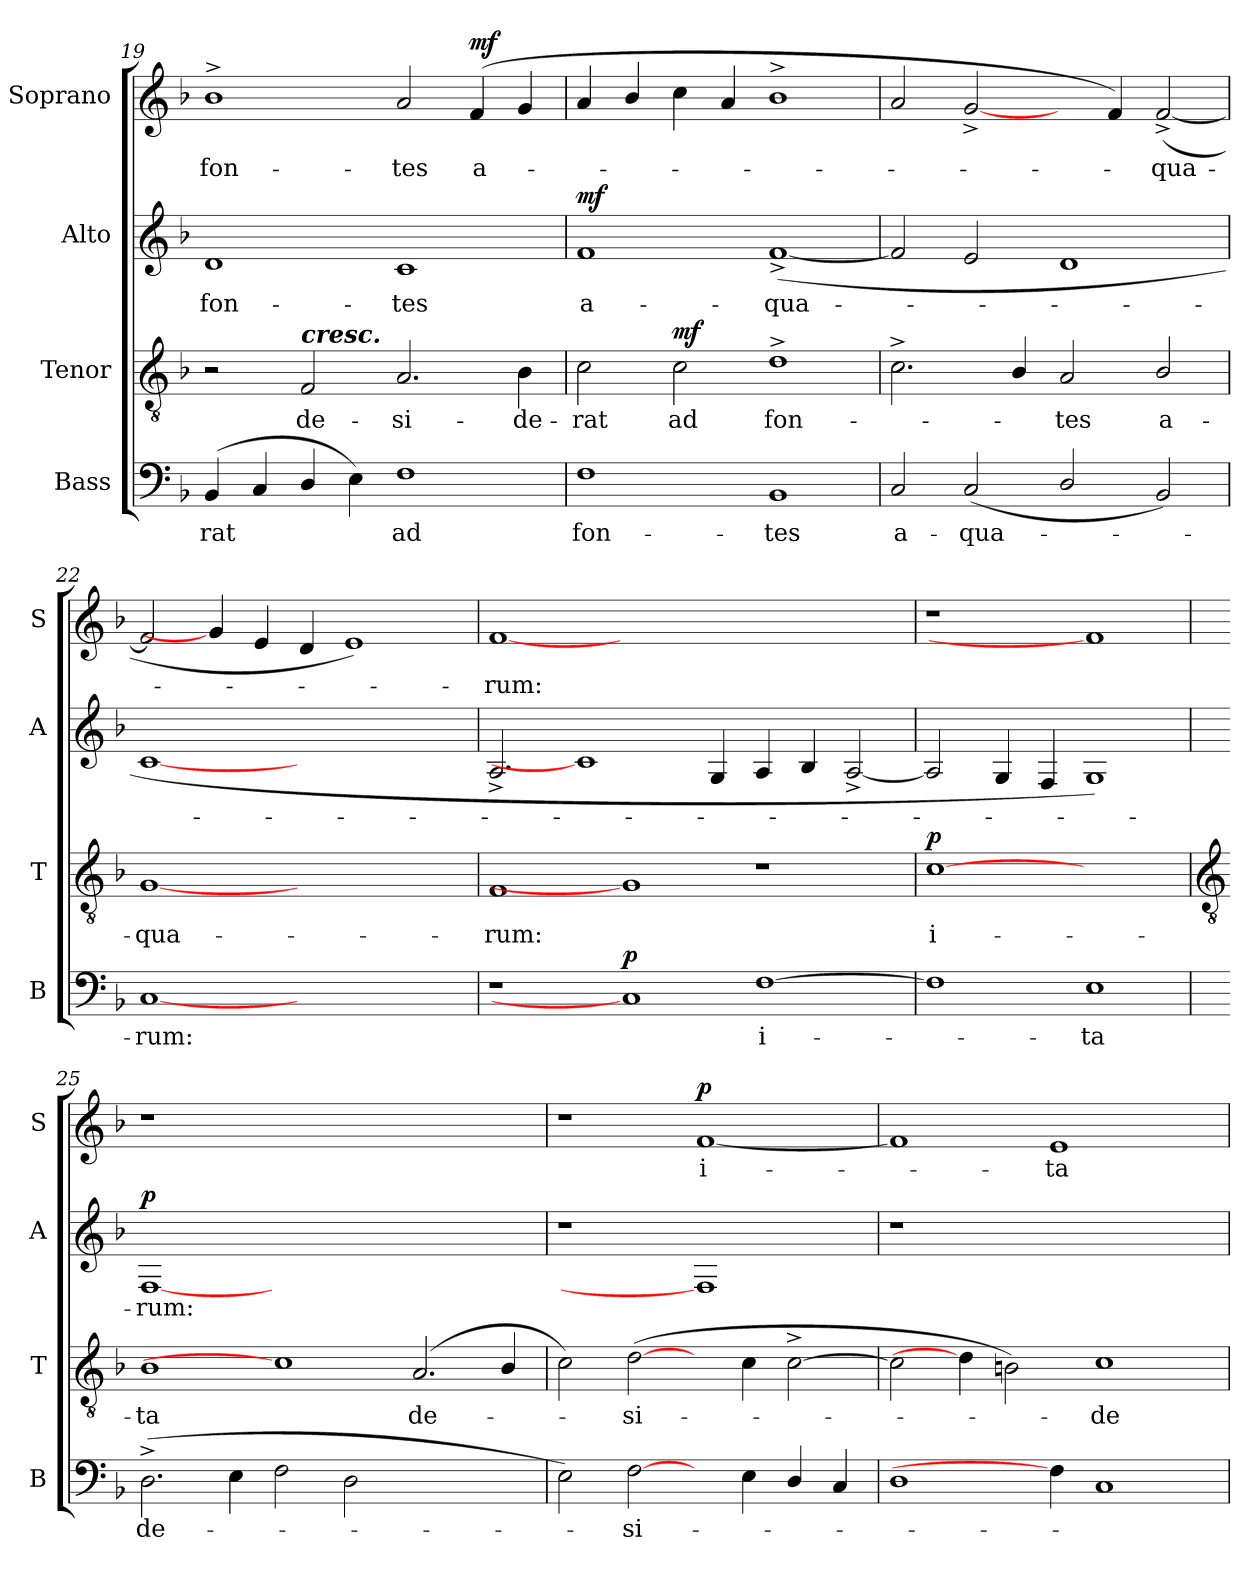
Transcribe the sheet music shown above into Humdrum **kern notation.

**kern	**text	**dynam	**kern	**text	**dynam	**kern	**text	**dynam	**kern	**text	**dynam
*part4	*part4	*part4	*part3	*part3	*part3	*part2	*part2	*part2	*part1	*part1	*part1
*staff4	*staff4	*staff4	*staff3	*staff3	*staff3	*staff2	*staff2	*staff2	*staff1	*staff1	*staff1
*I"Bass	*	*	*I"Tenor	*	*	*I"Alto	*	*	*I"Soprano	*	*
*I'B	*	*	*I'T	*	*	*I'A	*	*	*I'S	*	*
*clefF4	*	*	*clefGv2	*	*	*clefG2	*	*	*clefG2	*	*
*k[b-]	*	*	*k[b-]	*	*	*k[b-]	*	*	*k[b-]	*	*
*F:	*	*	*F:	*	*	*F:	*	*	*F:	*	*
=19	=19	=19	=19	=19	=19	=19	=19	=19	=19	=19	=19
!	!LO:LY:b	!	!	!	!	!	!LO:LY:b	!	!	!LO:LY:b	!
(<4BB-/	-rat	.	2r	.	.	1d	fon-	.	1b-^	fon-	.
4C/	.	.	.	.	.	.	.	.	.	.	.
!	!	!	!LO:TX:a:Bi:t=cresc.	!	!	!	!	!	!	!	!
!	!	!	!	!LO:LY:b	!	!	!	!	!	!	!
4D/	.	.	2F/	de-	.	.	.	.	.	.	.
4E\)	.	.	.	.	.	.	.	.	.	.	.
!	!LO:LY:b	!	!	!LO:LY:b	!	!	!LO:LY:b	!	!	!LO:LY:b	!
1F	ad	.	2.A/	-si-	.	1c	-tes	.	2a/	-tes	.
!	!	!	!	!	!	!	!	!	!	!LO:LY:b	!LO:DY:b
.	.	.	.	.	.	.	.	.	(<4f/	a-	mf
!	!	!	!	!LO:LY:b	!	!	!	!	!	!	!
.	.	.	4B-\	-de-	.	.	.	.	4g/	.	.
=20	=20	=20	=20	=20	=20	=20	=20	=20	=20	=20	=20
!	!LO:LY:b	!	!	!LO:LY:b	!	!	!LO:LY:b	!LO:DY:b	!	!	!
1F	fon-	.	2c\	-rat	.	1f	a-	mf	4a/	.	.
.	.	.	.	.	.	.	.	.	4b-/	.	.
!	!	!	!	!LO:LY:b	!LO:DY:b	!	!	!	!	!	!
.	.	.	2c\	ad	mf	.	.	.	4cc\	.	.
.	.	.	.	.	.	.	.	.	4a/	.	.
!	!LO:LY:b	!	!	!LO:LY:b	!	!	!LO:LY:b	!	!	!	!
1BB-	-tes	.	1d^	fon-	.	(<[1f^	-qua-	.	1b-^	.	.
!!LO:PB:g=z
=21	=21	=21	=21	=21	=21	=21	=21	=21	=21	=21	=21
!	!LO:LY:b	!	!	!	!	!	!	!	!	!	!
2C/	a-	.	2.c^\	.	.	2f/]	.	.	2a/	.	.
!	!LO:LY:b	!	!	!	!	!	!	!	!	!	!
(<2C/	-qua-	.	.	.	.	2e/	.	.	[2g^/	.	.
.	.	.	4B-/	.	.	.	.	.	.	.	.
!	!	!	!	!LO:LY:b	!	!	!	!	!	!	!
2D/	.	.	2A/	tes	.	1d	.	.	4ryy	.	.
.	.	.	.	.	.	.	.	.	4f/)	.	.
!	!	!	!	!LO:LY:b	!	!	!	!	!	!LO:LY:b	!
2BB-/)	.	.	2B-/	a-	.	.	.	.	(<[2f^/	qua-	.
=22	=22	=22	=22	=22	=22	=22	=22	=22	=22	=22	=22
!	!LO:LY:b	!	!	!LO:LY:b	!	!	!	!	!	!	!
[1C	rum:	.	[1G	-qua-	.	[1c	.	.	2f/]	.	.
.	.	.	.	.	.	.	.	.	4g/]	.	.
.	.	.	.	.	.	.	.	.	4e/	.	.
1ryy	.	.	1ryy	.	.	1ryy	.	.	4d/	.	.
.	.	.	.	.	.	.	.	.	1e)	.	.
4ryy	.	.	4ryy	.	.	4ryy	.	.	.	.	.
=23	=23	=23	=23	=23	=23	=23	=23	=23	=23	=23	=23
!	!	!	!	!LO:LY:b	!	!	!	!	!	!LO:LY:b	!
1r	.	.	1F	-rum:	.	2.A^/	.	.	[1f	rum:	.
.	.	.	.	.	.	1c]	.	.	.	.	.
!	!	!LO:DY:b	!	!	!	!	!	!	!	!	!
1C]	.	p	1G]	.	.	.	.	.	0ryy	.	.
.	.	.	.	.	.	4G/	.	.	.	.	.
!	!LO:LY:b	!	!	!	!	!	!	!	!	!	!
[1F	i-	.	1r	.	.	4A/	.	.	.	.	.
.	.	.	.	.	.	4B-/	.	.	.	.	.
.	.	.	.	.	.	[2A^/	.	.	.	.	.
=24	=24	=24	=24	=24	=24	=24	=24	=24	=24	=24	=24
!	!	!	!	!LO:LY:b	!LO:DY:b	!	!	!	!	!	!
1F]	.	.	[1c	i-	p	2A/]	.	.	1r	.	.
.	.	.	.	.	.	4G/	.	.	.	.	.
.	.	.	.	.	.	4F/	.	.	.	.	.
!	!LO:LY:b	!	!	!	!	!	!	!	!	!	!
1E	ta	.	1ryy	.	.	1G)	.	.	1f]	.	.
=25	=25	=25	=25	=25	=25	=25	=25	=25	=25	=25	=25
*	*	*	*clefGv2	*	*	*	*	*	*	*	*
!	!LO:LY:b	!	!	!LO:LY:b	!	!	!LO:LY:b	!LO:DY:b	!	!	!
(>2.D^\	de-	.	1B-	-ta	.	[1F	rum:	p	1r	.	.
4E\	.	.	.	.	.	.	.	.	.	.	.
2F\	.	.	1c]	.	.	0ryy	.	.	0ryy	.	.
2D\	.	.	.	.	.	.	.	.	.	.	.
!	!	!	!	!LO:LY:b	!	!	!	!	!	!	!
1ryy	.	.	(<2.A/	de-	.	.	.	.	.	.	.
.	.	.	4B-/	.	.	.	.	.	.	.	.
!!LO:LB:g=z
=26	=26	=26	=26	=26	=26	=26	=26	=26	=26	=26	=26
2E\)	.	.	2c\)	.	.	1r	.	.	1r	.	.
!	!LO:LY:b	!	!	!LO:LY:b	!	!	!	!	!	!	!
[2F\	si-	.	(>[2d\	si-	.	.	.	.	.	.	.
!	!	!	!	!	!	!	!	!	!	!LO:LY:b	!LO:DY:b
4ryy	.	.	4ryy	.	.	1F]	.	.	[1f	i-	p
4E\	.	.	4c\	.	.	.	.	.	.	.	.
4D/	.	.	[2c^\	.	.	.	.	.	.	.	.
4C/	.	.	.	.	.	.	.	.	.	.	.
=27	=27	=27	=27	=27	=27	=27	=27	=27	=27	=27	=27
1D	.	.	2c\]	.	.	1r	.	.	1f]	.	.
.	.	.	4d\]	.	.	.	.	.	.	.	.
.	.	.	2Bn\)	.	.	.	.	.	.	.	.
!	!	!	!	!	!	!	!	!	!	!LO:LY:b	!
4F\]	.	.	.	.	.	1ryy	.	.	1e	ta	.
!	!	!	!	!LO:LY:b	!	!	!	!	!	!	!
1C	.	.	1c	de-	.	.	.	.	.	.	.
.	.	.	.	.	.	4ryy	.	.	4ryy	.	.
=	=	=	=	=	=	=	=	=	=	=	=
*-	*-	*-	*-	*-	*-	*-	*-	*-	*-	*-	*-
